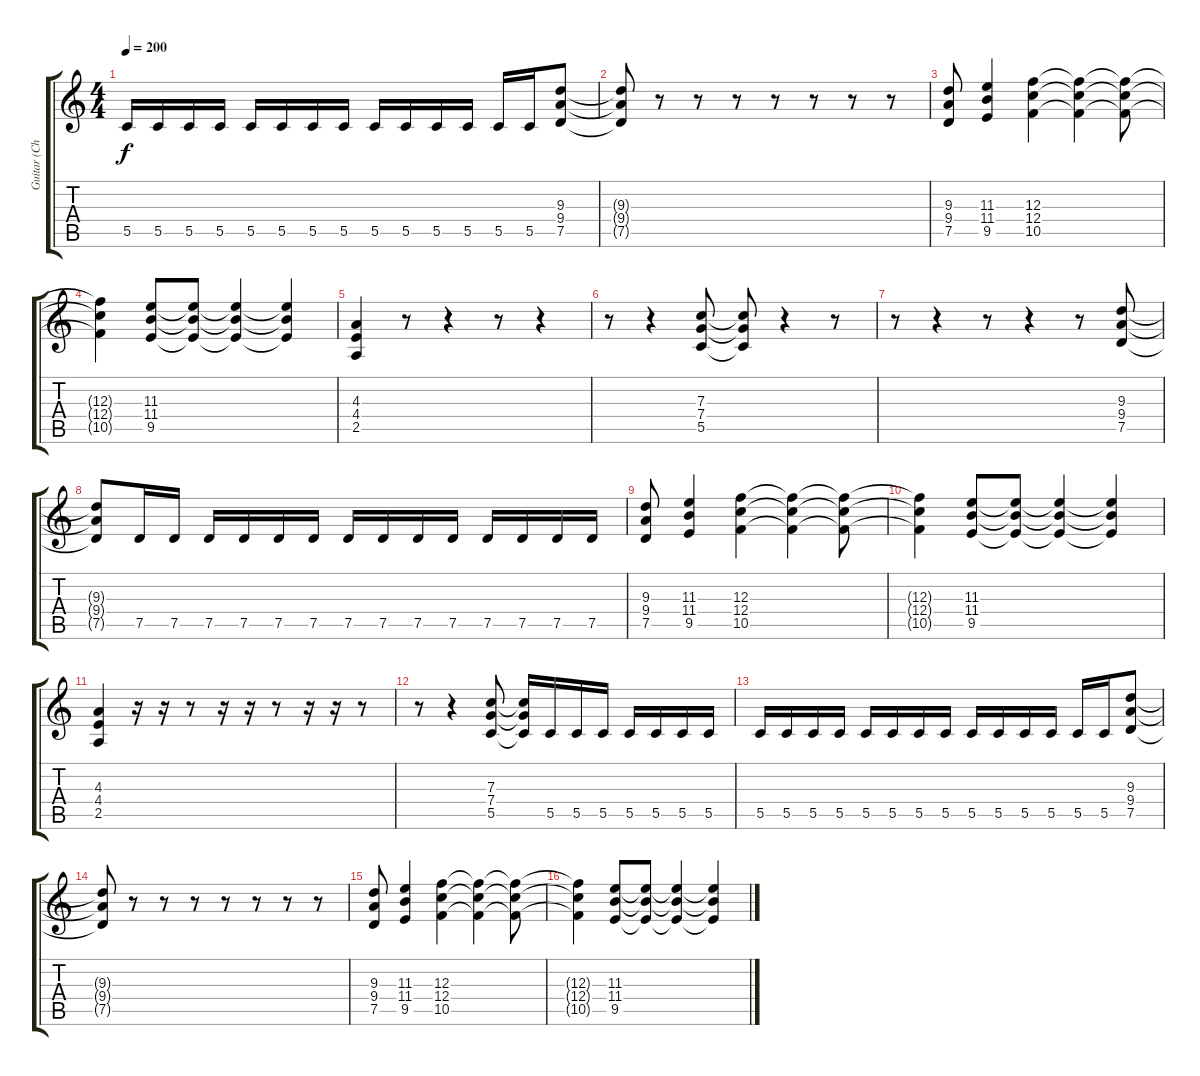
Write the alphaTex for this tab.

\track ("Guitar (Chorus)" "Guitar (Ch") {instrument distortionguitar}
\staff {score tabs}
\tuning (D4 A3 F3 C3 G2 D2) {hide}
\ts (4 4)
\tempo 200
\clef g2
\ks c
5.5.16{dy f} 5.5.16 5.5.16 5.5.16 5.5.16 5.5.16 5.5.16 5.5.16 5.5.16 5.5.16 5.5.16 5.5.16 5.5.16 5.5.16 (9.3 9.4 7.5).8 |
(9.3{t} 9.4{t} 7.5{t}).8 r.8 r.8 r.8 r.8 r.8 r.8 r.8 |
(9.3 9.4 7.5).8 (11.3 11.4 9.5).4 (12.3 12.4 10.5).4 (12.3{t} 12.4{t} 10.5{t}).4 (12.3{t} 12.4{t} 10.5{t}).8 |
(12.3{t} 12.4{t} 10.5{t}).4 (11.3 11.4 9.5).8 (11.3{t} 11.4{t} 9.5{t}).8 (11.3{t} 11.4{t} 9.5{t}).4 (11.3{t} 11.4{t} 9.5{t}).4 |
(4.3 4.4 2.5).4 r.8 r.4 r.8 r.4 |
r.8 r.4 (7.3 7.4 5.5).8 (7.3{t} 7.4{t} 5.5{t}).8 r.4 r.8 |
r.8 r.4 r.8 r.4 r.8 (9.3 9.4 7.5).8 |
(9.3{t} 9.4{t} 7.5{t}).8 7.5.16 7.5.16 7.5.16 7.5.16 7.5.16 7.5.16 7.5.16 7.5.16 7.5.16 7.5.16 7.5.16 7.5.16 7.5.16 7.5.16 |
(9.3 9.4 7.5).8 (11.3 11.4 9.5).4 (12.3 12.4 10.5).4 (12.3{t} 12.4{t} 10.5{t}).4 (12.3{t} 12.4{t} 10.5{t}).8 |
(12.3{t} 12.4{t} 10.5{t}).4 (11.3 11.4 9.5).8 (11.3{t} 11.4{t} 9.5{t}).8 (11.3{t} 11.4{t} 9.5{t}).4 (11.3{t} 11.4{t} 9.5{t}).4 |
(4.3 4.4 2.5).4{volume 16} r.16 r.16 r.8 r.16 r.16 r.8 r.16 r.16 r.8 |
r.8 r.4 (7.3 7.4 5.5).8 (7.3{t} 7.4{t} 5.5{t}).16 5.5.16 5.5.16 5.5.16 5.5.16 5.5.16 5.5.16 5.5.16 |
5.5.16 5.5.16 5.5.16 5.5.16 5.5.16 5.5.16 5.5.16 5.5.16 5.5.16 5.5.16 5.5.16 5.5.16 5.5.16 5.5.16 (9.3 9.4 7.5).8 |
(9.3{t} 9.4{t} 7.5{t}).8 r.8 r.8 r.8 r.8 r.8 r.8 r.8 |
(9.3 9.4 7.5).8 (11.3 11.4 9.5).4 (12.3 12.4 10.5).4 (12.3{t} 12.4{t} 10.5{t}).4 (12.3{t} 12.4{t} 10.5{t}).8 |
(12.3{t} 12.4{t} 10.5{t}).4 (11.3 11.4 9.5).8 (11.3{t} 11.4{t} 9.5{t}).8 (11.3{t} 11.4{t} 9.5{t}).4 (11.3{t} 11.4{t} 9.5{t}).4
